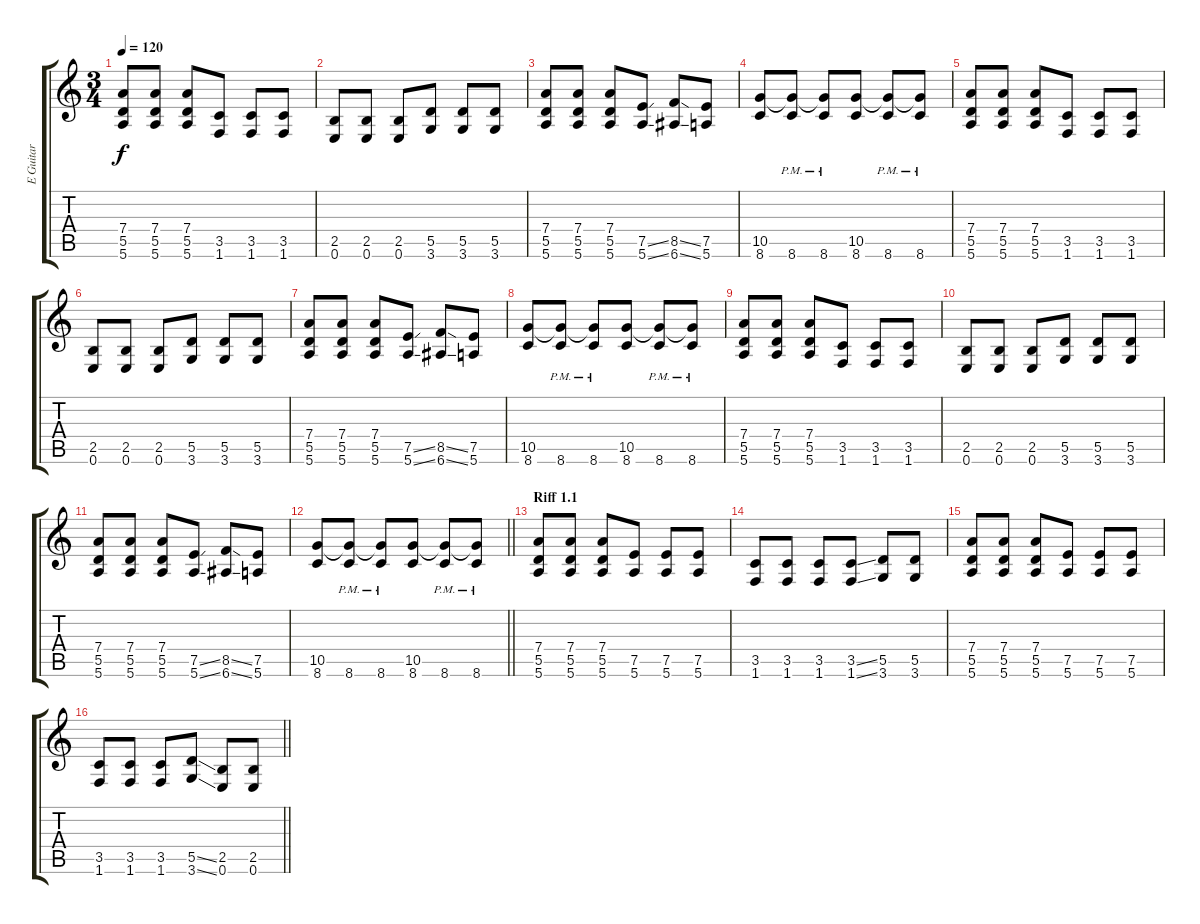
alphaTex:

\track ("E Guitar" "E Guitar") {instrument distortionguitar}
\staff {score tabs}
\tuning (E4 B3 G3 D3 A2 E2) {hide}
\ts (3 4)
\tempo 120
\clef g2
\ks c
(7.4 5.5 5.6).8{dy f} (7.4 5.5 5.6).8 (7.4 5.5 5.6).8 (3.5 1.6).8 (3.5 1.6).8 (3.5 1.6).8 |
(2.5 0.6).8 (2.5 0.6).8 (2.5 0.6).8 (5.5 3.6).8 (5.5 3.6).8 (5.5 3.6).8 |
(7.4 5.5 5.6).8 (7.4 5.5 5.6).8 (7.4 5.5 5.6).8 (7.5{ss} 5.6{ss}).8 (8.5{ss} 6.6{ss}).8 (7.5 5.6).8 |
(10.5 8.6).8 (10.5{t} 8.6{pm}).8 (10.5{t} 8.6{pm}).8 (10.5 8.6).8 (10.5{t} 8.6{pm}).8 (10.5{t} 8.6{pm}).8 |
(7.4 5.5 5.6).8 (7.4 5.5 5.6).8 (7.4 5.5 5.6).8 (3.5 1.6).8 (3.5 1.6).8 (3.5 1.6).8 |
(2.5 0.6).8 (2.5 0.6).8 (2.5 0.6).8 (5.5 3.6).8 (5.5 3.6).8 (5.5 3.6).8 |
(7.4 5.5 5.6).8 (7.4 5.5 5.6).8 (7.4 5.5 5.6).8 (7.5{ss} 5.6{ss}).8 (8.5{ss} 6.6{ss}).8 (7.5 5.6).8 |
(10.5 8.6).8 (10.5{t} 8.6{pm}).8 (10.5{t} 8.6{pm}).8 (10.5 8.6).8 (10.5{t} 8.6{pm}).8 (10.5{t} 8.6{pm}).8 |
(7.4 5.5 5.6).8 (7.4 5.5 5.6).8 (7.4 5.5 5.6).8 (3.5 1.6).8 (3.5 1.6).8 (3.5 1.6).8 |
(2.5 0.6).8 (2.5 0.6).8 (2.5 0.6).8 (5.5 3.6).8 (5.5 3.6).8 (5.5 3.6).8 |
(7.4 5.5 5.6).8 (7.4 5.5 5.6).8 (7.4 5.5 5.6).8 (7.5{ss} 5.6{ss}).8 (8.5{ss} 6.6{ss}).8 (7.5 5.6).8 |
\barLineRight lightlight
(10.5 8.6).8 (10.5{t} 8.6{pm}).8 (10.5{t} 8.6{pm}).8 (10.5 8.6).8 (10.5{t} 8.6{pm}).8 (10.5{t} 8.6{pm}).8 |
\section ("" "Riff 1.1")
(7.4 5.5 5.6).8 (7.4 5.5 5.6).8 (7.4 5.5 5.6).8 (7.5 5.6).8 (7.5 5.6).8 (7.5 5.6).8 |
(3.5 1.6).8 (3.5 1.6).8 (3.5 1.6).8 (3.5{ss} 1.6{ss}).8 (5.5 3.6).8 (5.5 3.6).8 |
(7.4 5.5 5.6).8 (7.4 5.5 5.6).8 (7.4 5.5 5.6).8 (7.5 5.6).8 (7.5 5.6).8 (7.5 5.6).8 |
\barLineRight lightlight
(3.5 1.6).8 (3.5 1.6).8 (3.5 1.6).8 (5.5{ss} 3.6{ss}).8 (2.5 0.6).8 (2.5 0.6).8
